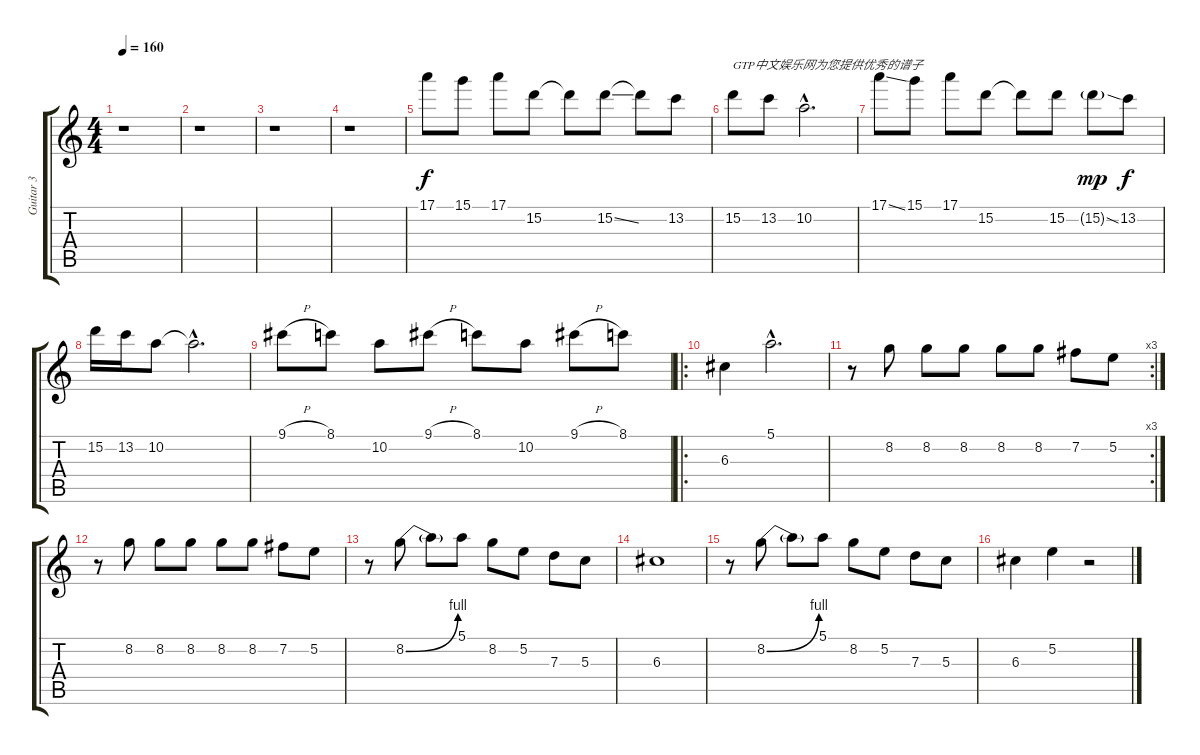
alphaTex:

\track ("Guitar 3" "Guitar 3") {instrument electricguitarclean}
\staff {score tabs}
\tuning (E4 B3 G3 D3 A2 E2) {hide}
\ts (4 4)
\tempo 160
\clef g2
\ks c
r.1{dy f instrument electricguitarclean} |
r.1 |
r.1 |
r.1 |
17.1.8 15.1.8 17.1.8 15.2.8 15.2{t}.8 15.2{ss}.8 15.2{t}.8 13.2.8 |
15.2.8{txt "GTP中文娱乐网为您提供优秀的谱子"} 13.2.8 10.2{hac}.2{d} |
17.1{ss}.8 15.1.8 17.1.8 15.2.8 15.2{t}.8 15.2.8 15.2{ss g}.8{dy mp} 13.2.8{dy f} |
15.2.16 13.2.16 10.2.8 10.2{hac t}.2{d} |
9.1{h}.8 8.1.8 10.2.8 9.1{h}.8 8.1.8 10.2.8 9.1{h}.8 8.1.8 |
\ro
6.3.4 5.1{hac}.2{d} |
\rc 3
r.8 8.2.8 8.2.8 8.2.8 8.2.8 8.2.8 7.2.8 5.2.8 |
r.8 8.2.8 8.2.8 8.2.8 8.2.8 8.2.8 7.2.8 5.2.8 |
r.8 8.2{be (bend 0 0 60 4)}.8 8.2{t}.8 5.1.8 8.2.8 5.2.8 7.3.8 5.3.8 |
6.3.1 |
r.8 8.2{be (bend 0 0 60 4)}.8 8.2{t}.8 5.1.8 8.2.8 5.2.8 7.3.8 5.3.8 |
6.3.4 5.2.4 r.2
